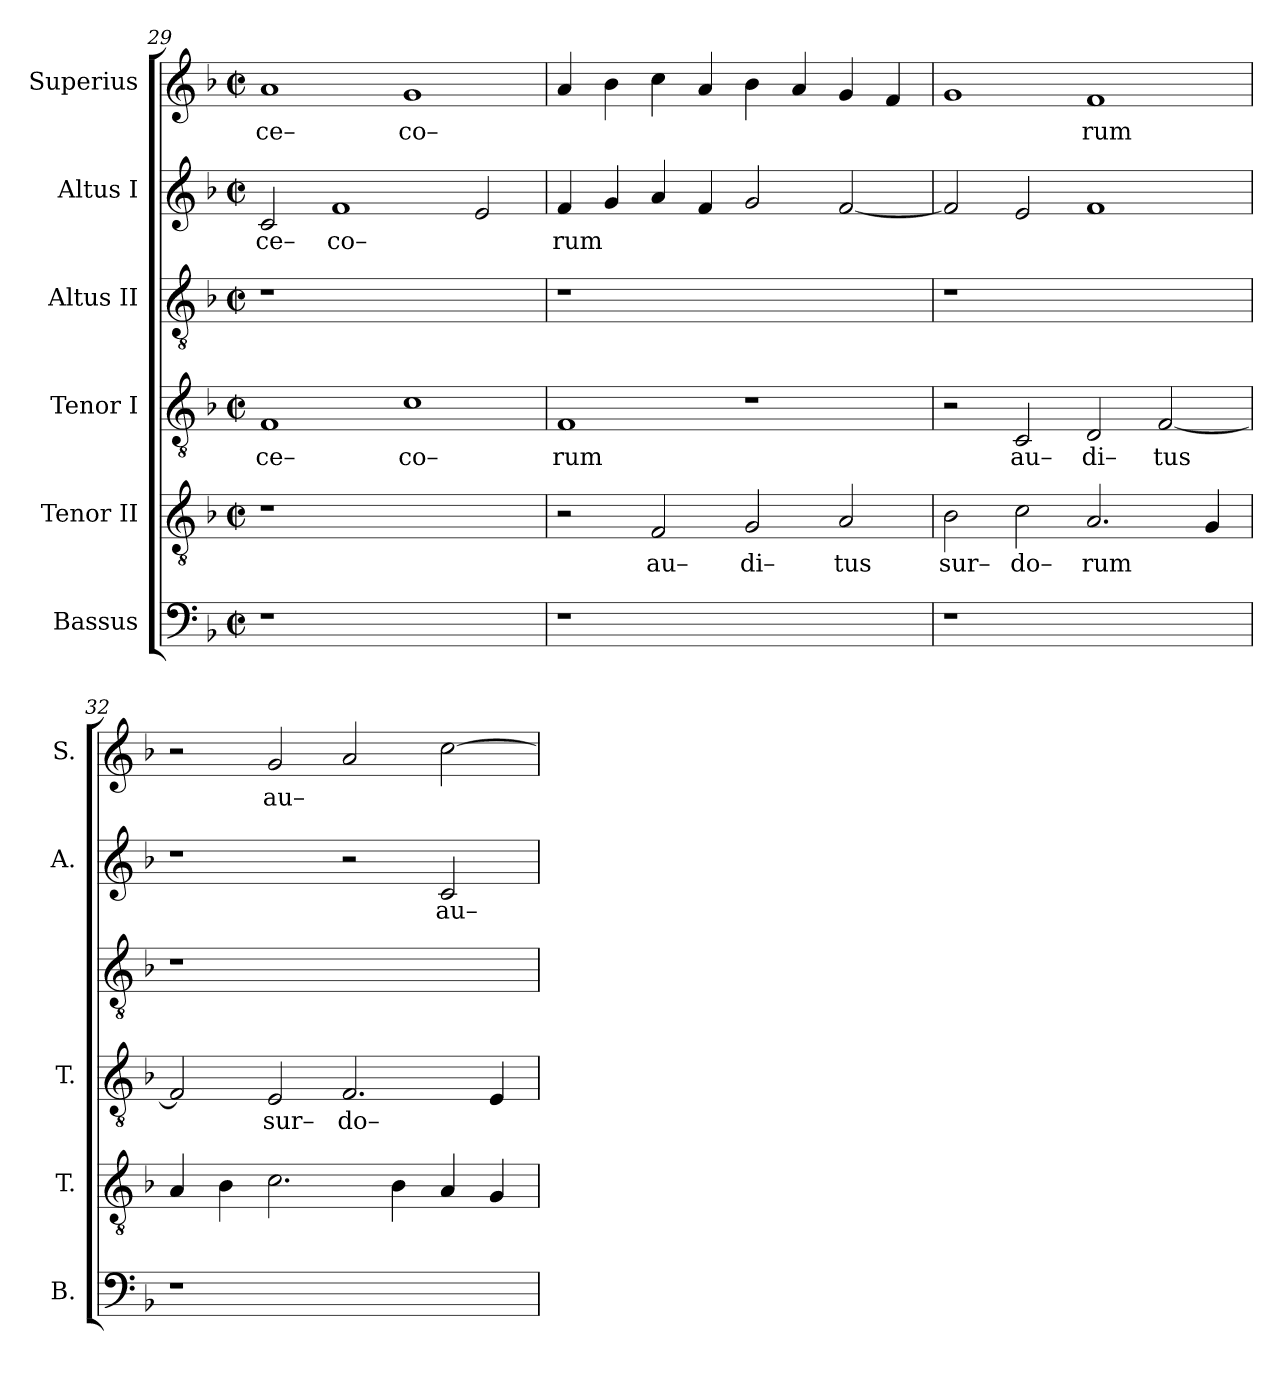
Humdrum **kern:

**kern	**kern	**text	**kern	**text	**kern	**kern	**text	**kern	**text
*part6	*part5	*part5	*part4	*part4	*part3	*part2	*part2	*part1	*part1
*staff6	*staff5	*staff5	*staff4	*staff4	*staff3	*staff2	*staff2	*staff1	*staff1
*I"Bassus	*I"Tenor II	*	*I"Tenor I	*	*I"Altus II	*I"Altus I	*	*I"Superius	*
*I'B.	*I'T.	*	*I'T.	*	*	*I'A.	*	*I'S.	*
*clefF4	*clefGv2	*	*clefGv2	*	*clefGv2	*clefG2	*	*clefG2	*
*	*ITrd7c12	*	*ITrd7c12	*	*ITrd7c12	*	*	*	*
*k[b-]	*k[b-]	*	*k[b-]	*	*k[b-]	*k[b-]	*	*k[b-]	*
*F:	*F:	*	*F:	*	*F:	*F:	*	*F:	*
*M2/2	*M2/2	*	*M2/2	*	*M2/2	*M2/2	*	*M2/2	*
*met(c|)	*met(c|)	*	*met(c|)	*	*met(c|)	*met(c|)	*	*met(c|)	*
=29	=29	=29	=29	=29	=29	=29	=29	=29	=29
!LO:N:vis=1	!LO:N:vis=1	!	!	!	!	!	!	!	!
!	!	!	!	!LO:LY:b:color=#000000	!LO:N:vis=1	!	!	!	!
!	!	!	!	!	!	!	!LO:LY:b:color=#000000	!	!
!	!	!	!	!	!	!	!	!	!LO:LY:b:color=#000000
1r	1r	.	1FFi	ce–	1r	2ci/	ce–	1ai	ce–
!	!	!	!	!	!	!	!LO:LY:b:color=#000000	!	!
.	.	.	.	.	.	1fi	co–	.	.
!	!	!	!	!LO:LY:b:color=#000000	!	!	!	!	!
!	!	!	!	!	!	!	!	!	!LO:LY:b:color=#000000
1ryy	1ryy	.	1Ci	co–	1ryy	.	.	1gi	co–
.	.	.	.	.	.	2ei/	.	.	.
!!LO:PB:g=z
=30	=30	=30	=30	=30	=30	=30	=30	=30	=30
!LO:N:vis=1	!	!	!	!	!	!	!	!	!
!	!	!	!	!LO:LY:b:color=#000000	!LO:N:vis=1	!	!	!	!
!	!	!	!	!	!	!	!LO:LY:b:color=#000000	!	!
1r	2r	.	1FFi	rum	1r	4fi/	rum	4ai/	.
.	.	.	.	.	.	4gi/	.	4b-i\	.
!	!	!LO:LY:b:color=#000000	!	!	!	!	!	!	!
.	2FFi/	au–	.	.	.	4ai/	.	4cci\	.
.	.	.	.	.	.	4fi/	.	4ai/	.
!	!	!LO:LY:b:color=#000000	!	!	!	!	!	!	!
1ryy	2GGi/	di–	1r	.	1ryy	2gi/	.	4b-i\	.
.	.	.	.	.	.	.	.	4ai/	.
!	!	!LO:LY:b:color=#000000	!	!	!	!	!	!	!
.	2AAi/	tus	.	.	.	[<2fi/	.	4gi/	.
.	.	.	.	.	.	.	.	4fi/	.
=31	=31	=31	=31	=31	=31	=31	=31	=31	=31
!LO:N:vis=1	!	!	!	!	!	!	!	!	!
!	!	!LO:LY:b:color=#000000	!	!	!LO:N:vis=1	!	!	!	!
1r	2BB-i\	sur–	2r	.	1r	2fi/]	.	1gi	.
!	!	!LO:LY:b:color=#000000	!	!	!	!	!	!	!
!	!	!	!	!LO:LY:b:color=#000000	!	!	!	!	!
.	2Ci\	do–	2CCi/	au–	.	2ei/	.	.	.
!	!	!LO:LY:b:color=#000000	!	!	!	!	!	!	!
!	!	!	!	!LO:LY:b:color=#000000	!	!	!	!	!
!	!	!	!	!	!	!	!	!	!LO:LY:b:color=#000000
1ryy	2.AAi/	rum	2DDi/	di–	1ryy	1fi	.	1fi	rum
!	!	!	!	!LO:LY:b:color=#000000	!	!	!	!	!
.	.	.	[<2FFi/	tus	.	.	.	.	.
.	4GGi/	.	.	.	.	.	.	.	.
=32	=32	=32	=32	=32	=32	=32	=32	=32	=32
!LO:N:vis=1	!	!	!	!	!LO:N:vis=1	!	!	!	!
1r	4AAi/	.	2FFi/]	.	1r	1r	.	2r	.
.	4BB-i\	.	.	.	.	.	.	.	.
!	!	!	!	!LO:LY:b:color=#000000	!	!	!	!	!
!	!	!	!	!	!	!	!	!	!LO:LY:b:color=#000000
.	2.Ci\	.	2EEi/	sur–	.	.	.	2gi/	au–
!	!	!	!	!LO:LY:b:color=#000000	!	!	!	!	!
1ryy	.	.	2.FFi/	do–	1ryy	2r	.	2ai/	.
.	4BB-i\	.	.	.	.	.	.	.	.
!	!	!	!	!	!	!	!LO:LY:b:color=#000000	!	!
.	4AAi/	.	.	.	.	2ci/	au–	[>2cci\	.
.	4GGi/	.	4EEi/	.	.	.	.	.	.
=	=	=	=	=	=	=	=	=	=
*-	*-	*-	*-	*-	*-	*-	*-	*-	*-
